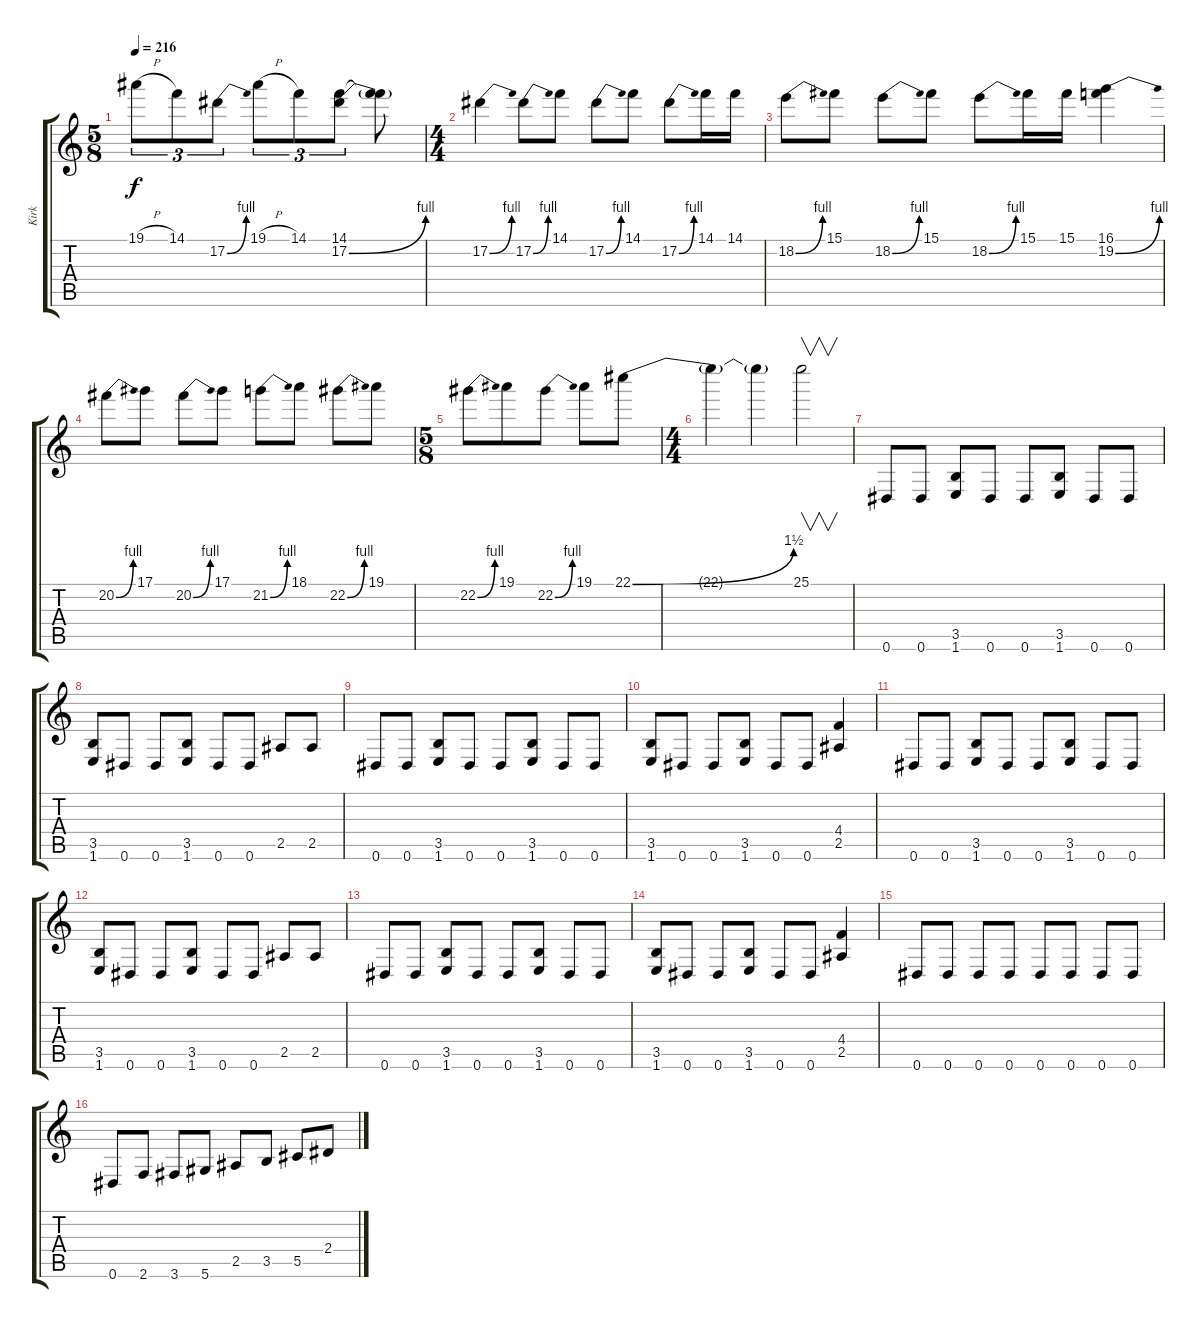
\track ("Kirk" "Kirk") {instrument distortionguitar}
\staff {score tabs}
\tuning (Eb4 Bb3 Gb3 Db3 Ab2 Eb2) {hide}
\ts (5 8)
\tempo 216
\clef g2
\ks c
19.1{h}.8{tu (3 2) dy f} 14.1.8{tu (3 2)} 17.2{be (bend 0 0 60 4)}.8{tu (3 2)} 19.1{h}.8{tu (3 2)} 14.1.8{tu (3 2)} (14.1 17.2{be (bend 0 0 60 4)}).8{tu (3 2)} (14.1{t} 17.2{t}).8 |
\ts (4 4)
17.2{be (bend 0 0 60 4)}.4 17.2{be (bend 0 0 60 4)}.8 14.1.8 17.2{be (bend 0 0 60 4)}.8 14.1.8 17.2{be (bend 0 0 60 4)}.8 14.1.16 14.1.16 |
18.2{be (bend 0 0 60 4)}.8 15.1.8 18.2{be (bend 0 0 60 4)}.8 15.1.8 18.2{be (bend 0 0 60 4)}.8 15.1.16 15.1.16 (16.1 19.2{be (bend 0 0 60 4)}).4 |
20.2{be (bend 0 0 60 4)}.8 17.1.8 20.2{be (bend 0 0 60 4)}.8 17.1.8 21.2{be (bend 0 0 60 4)}.8 18.1.8 22.2{be (bend 0 0 60 4)}.8 19.1.8 |
\ts (5 8)
22.2{be (bend 0 0 60 4)}.8 19.1.8 22.2{be (bend 0 0 60 4)}.8 19.1.8 22.1{be (bend 0 0 60 6)}.8 |
\ts (4 4)
22.1{t}.4 22.1{t}.4 25.1.2{v} |
0.6.8 0.6.8 (3.5 1.6).8 0.6.8 0.6.8 (3.5 1.6).8 0.6.8 0.6.8 |
(3.5 1.6).8 0.6.8 0.6.8 (3.5 1.6).8 0.6.8 0.6.8 2.5.8 2.5.8 |
0.6.8 0.6.8 (3.5 1.6).8 0.6.8 0.6.8 (3.5 1.6).8 0.6.8 0.6.8 |
(3.5 1.6).8 0.6.8 0.6.8 (3.5 1.6).8 0.6.8 0.6.8 (4.4 2.5).4 |
0.6.8 0.6.8 (3.5 1.6).8 0.6.8 0.6.8 (3.5 1.6).8 0.6.8 0.6.8 |
(3.5 1.6).8 0.6.8 0.6.8 (3.5 1.6).8 0.6.8 0.6.8 2.5.8 2.5.8 |
0.6.8 0.6.8 (3.5 1.6).8 0.6.8 0.6.8 (3.5 1.6).8 0.6.8 0.6.8 |
(3.5 1.6).8 0.6.8 0.6.8 (3.5 1.6).8 0.6.8 0.6.8 (4.4 2.5).4 |
0.6.8 0.6.8 0.6.8 0.6.8 0.6.8 0.6.8 0.6.8 0.6.8 |
0.6.8 2.6.8 3.6.8 5.6.8 2.5.8 3.5.8 5.5.8 2.4.8
